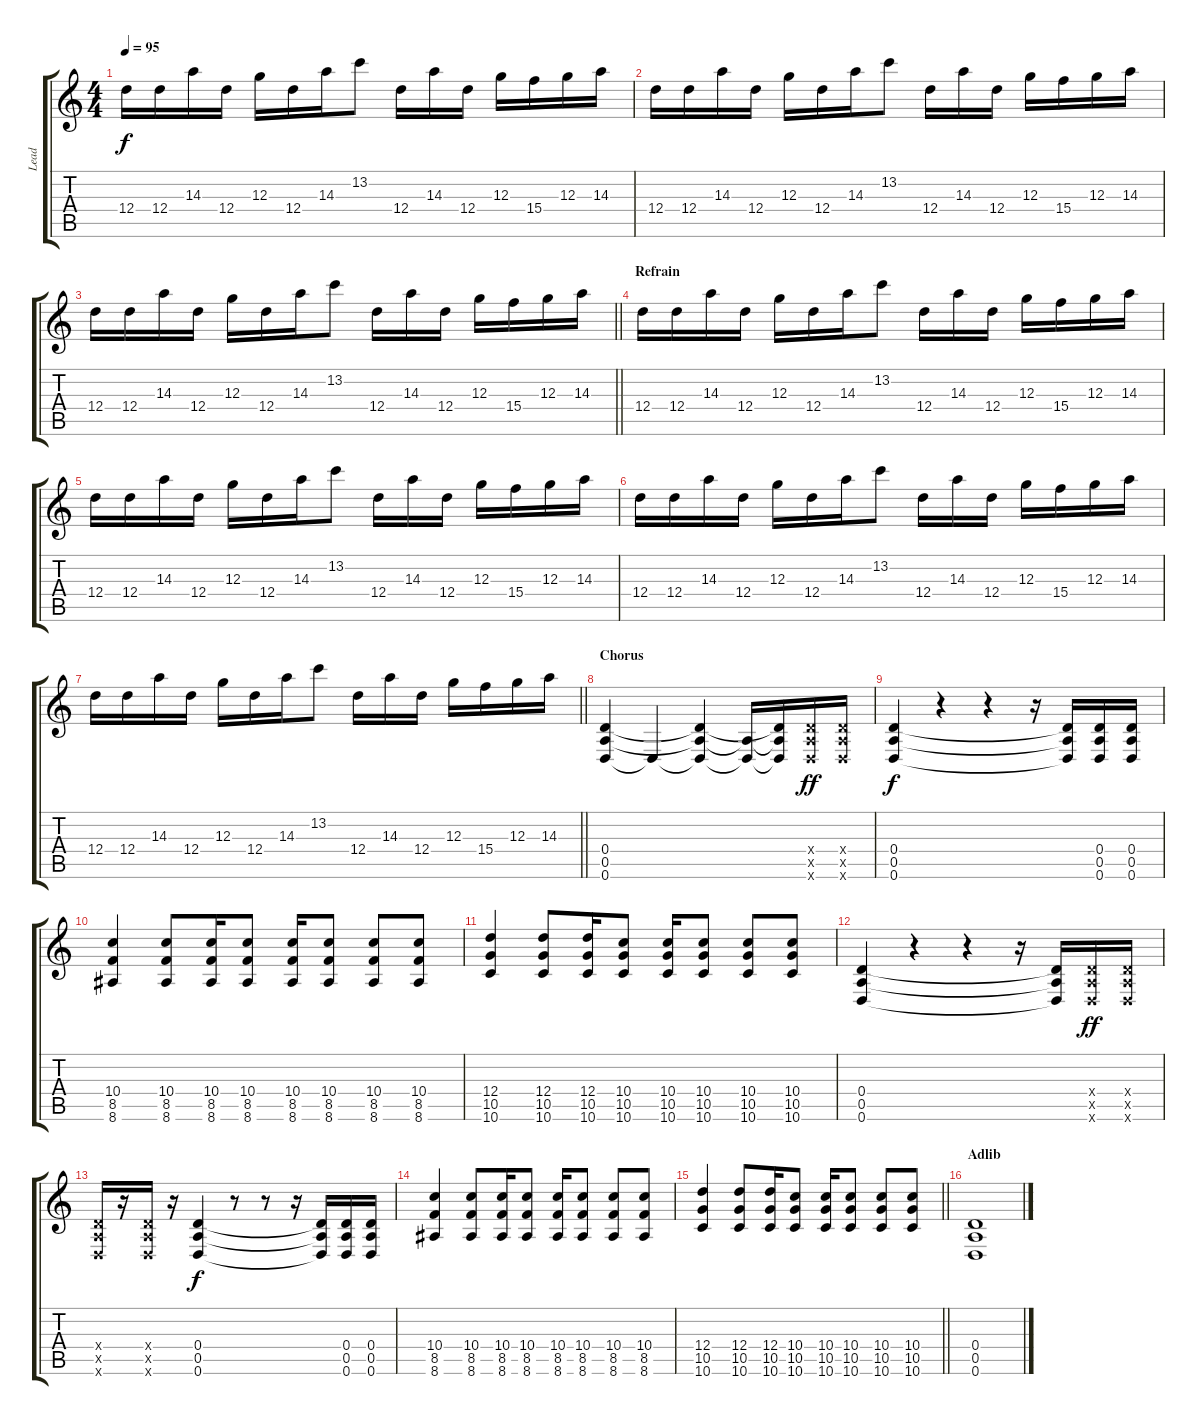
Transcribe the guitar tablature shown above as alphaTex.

\track ("Lead" "Lead") {instrument overdrivenguitar}
\staff {score tabs}
\tuning (E4 B3 G3 D3 A2 D2) {hide}
\ts (4 4)
\tempo 95
\clef g2
\ks c
12.4.16{dy f} 12.4.16 14.3.16 12.4.16 12.3.16 12.4.16 14.3.16 13.2.8 12.4.16 14.3.16 12.4.16 12.3.16 15.4.16 12.3.16 14.3.16 |
12.4.16 12.4.16 14.3.16 12.4.16 12.3.16 12.4.16 14.3.16 13.2.8 12.4.16 14.3.16 12.4.16 12.3.16 15.4.16 12.3.16 14.3.16 |
\barLineRight lightlight
12.4.16 12.4.16 14.3.16 12.4.16 12.3.16 12.4.16 14.3.16 13.2.8 12.4.16 14.3.16 12.4.16 12.3.16 15.4.16 12.3.16 14.3.16 |
\section ("" "Refrain")
12.4.16 12.4.16 14.3.16 12.4.16 12.3.16 12.4.16 14.3.16 13.2.8 12.4.16 14.3.16 12.4.16 12.3.16 15.4.16 12.3.16 14.3.16 |
12.4.16 12.4.16 14.3.16 12.4.16 12.3.16 12.4.16 14.3.16 13.2.8 12.4.16 14.3.16 12.4.16 12.3.16 15.4.16 12.3.16 14.3.16 |
12.4.16 12.4.16 14.3.16 12.4.16 12.3.16 12.4.16 14.3.16 13.2.8 12.4.16 14.3.16 12.4.16 12.3.16 15.4.16 12.3.16 14.3.16 |
\barLineRight lightlight
12.4.16 12.4.16 14.3.16 12.4.16 12.3.16 12.4.16 14.3.16 13.2.8 12.4.16 14.3.16 12.4.16 12.3.16 15.4.16 12.3.16 14.3.16 |
\section ("" "Chorus")
(0.4 0.5 0.6).4{volume 16} 0.6{t}.4 (0.4{t} 0.5{t} 0.6{t}).4 (0.5{t} 0.6{t}).16 (0.4{t} 0.5{t} 0.6{t}).16 (0.4{x} 0.5{x} 0.6{x}).16{dy ff} (0.4{x} 0.5{x} 0.6{x}).16 |
(0.4 0.5 0.6).4{dy f} r.4 r.4 r.16 (0.4{t} 0.5{t} 0.6{t}).16 (0.4 0.5 0.6).16 (0.4 0.5 0.6).16 |
(10.4 8.5 8.6).4 (10.4 8.5 8.6).8 (10.4 8.5 8.6).16 (10.4 8.5 8.6).8 (10.4 8.5 8.6).16 (10.4 8.5 8.6).8 (10.4 8.5 8.6).8 (10.4 8.5 8.6).8 |
(12.4 10.5 10.6).4 (12.4 10.5 10.6).8 (12.4 10.5 10.6).16 (10.4 10.5 10.6).8 (10.4 10.5 10.6).16 (10.4 10.5 10.6).8 (10.4 10.5 10.6).8 (10.4 10.5 10.6).8 |
(0.4 0.5 0.6).4 r.4 r.4 r.16 (0.4{t} 0.5{t} 0.6{t}).16 (0.4{x} 0.5{x} 0.6{x}).16{dy ff} (0.4{x} 0.5{x} 0.6{x}).16 |
(0.4{x} 0.5{x} 0.6{x}).16 r.16 (0.4{x} 0.5{x} 0.6{x}).16 r.16 (0.4 0.5 0.6).4{dy f} r.8 r.8 r.16 (0.4{t} 0.5{t} 0.6{t}).16 (0.4 0.5 0.6).16 (0.4 0.5 0.6).16 |
(10.4 8.5 8.6).4 (10.4 8.5 8.6).8 (10.4 8.5 8.6).16 (10.4 8.5 8.6).8 (10.4 8.5 8.6).16 (10.4 8.5 8.6).8 (10.4 8.5 8.6).8 (10.4 8.5 8.6).8 |
\barLineRight lightlight
(12.4 10.5 10.6).4 (12.4 10.5 10.6).8 (12.4 10.5 10.6).16 (10.4 10.5 10.6).8 (10.4 10.5 10.6).16 (10.4 10.5 10.6).8 (10.4 10.5 10.6).8 (10.4 10.5 10.6).8 |
\section ("" "Adlib")
(0.4 0.5 0.6).1{volume 13}
